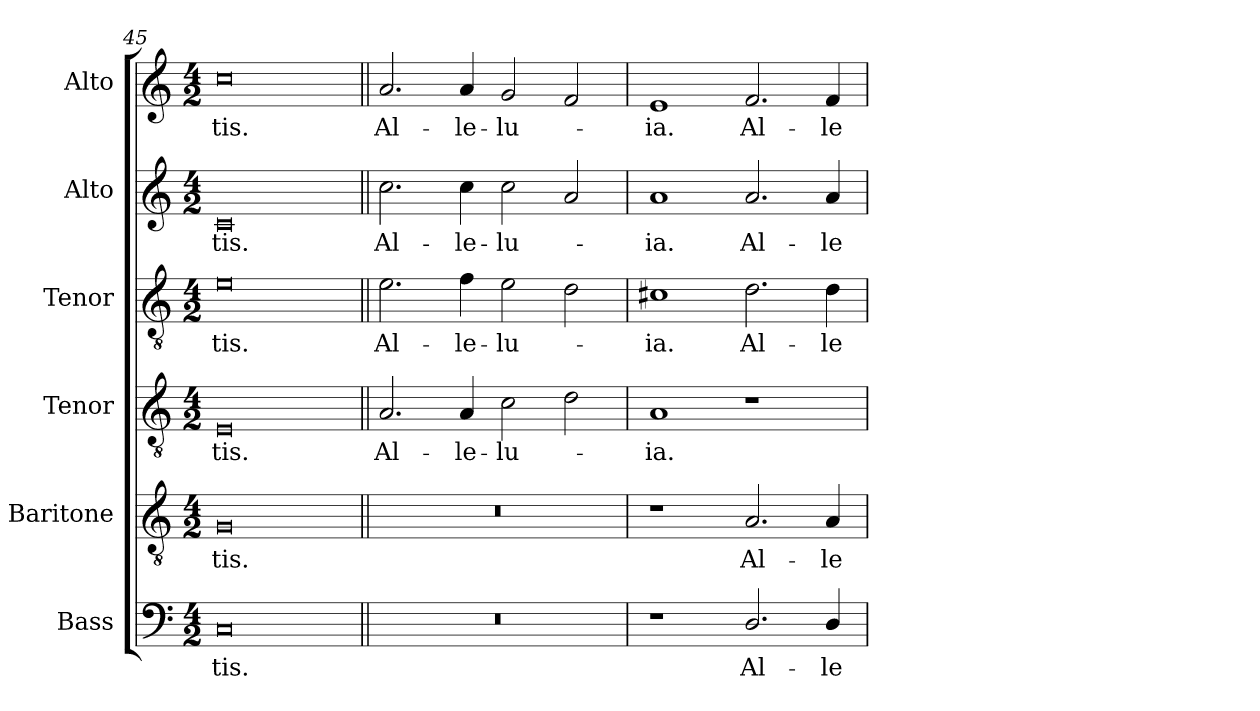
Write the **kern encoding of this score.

**kern	**text	**kern	**text	**kern	**text	**kern	**text	**kern	**text	**kern	**text
*part6	*part6	*part5	*part5	*part4	*part4	*part3	*part3	*part2	*part2	*part1	*part1
*staff6	*staff6	*staff5	*staff5	*staff4	*staff4	*staff3	*staff3	*staff2	*staff2	*staff1	*staff1
*I"Bass	*	*I"Baritone	*	*I"Tenor	*	*I"Tenor	*	*I"Alto	*	*I"Alto	*
*I'B.	*	*I'Bar.	*	*I'T.	*	*I'T.	*	*I'A.	*	*I'A.	*
*clefF4	*	*clefGv2	*	*clefGv2	*	*clefGv2	*	*clefG2	*	*clefG2	*
*	*	*ITrd7c12	*	*ITrd7c12	*	*ITrd7c12	*	*	*	*	*
*k[]	*	*k[]	*	*k[]	*	*k[]	*	*k[]	*	*k[]	*
*C:	*	*C:	*	*C:	*	*C:	*	*C:	*	*C:	*
*M4/2	*	*M4/2	*	*M4/2	*	*M4/2	*	*M4/2	*	*M4/2	*
=45	=45	=45	=45	=45	=45	=45	=45	=45	=45	=45	=45
!	!LO:LY:b:color=#000000	!	!	!	!	!	!	!	!	!	!
!	!	!	!LO:LY:b:color=#000000	!	!	!	!	!	!	!	!
!	!	!	!	!	!LO:LY:b:color=#000000	!	!	!	!	!	!
!	!	!	!	!	!	!	!LO:LY:b:color=#000000	!	!	!	!
!	!	!	!	!	!	!	!	!	!LO:LY:b:color=#000000	!	!
!	!	!	!	!	!	!	!	!	!	!	!LO:LY:b:color=#000000
0Ci	-tis.	0GGi	-tis.	0EEi	-tis.	0Ei	-tis.	0ci	-tis.	0cci	-tis.
!!LO:LB:g=z
=46||	=46||	=46||	=46||	=46||	=46||	=46||	=46||	=46||	=46||	=46||	=46||
!LO:N:vis=1	!	!LO:N:vis=1	!	!	!	!	!	!	!	!	!
!	!	!	!	!	!LO:LY:b:color=#000000	!	!	!	!	!	!
!	!	!	!	!	!	!	!LO:LY:b:color=#000000	!	!	!	!
!	!	!	!	!	!	!	!	!	!LO:LY:b:color=#000000	!	!
!	!	!	!	!	!	!	!	!	!	!	!LO:LY:b:color=#000000
0r	.	0r	.	2.AAi/	Al-	2.Ei\	Al-	2.cci\	Al-	2.ai/	Al-
!	!	!	!	!	!LO:LY:b:color=#000000	!	!	!	!	!	!
!	!	!	!	!	!	!	!LO:LY:b:color=#000000	!	!	!	!
!	!	!	!	!	!	!	!	!	!LO:LY:b:color=#000000	!	!
!	!	!	!	!	!	!	!	!	!	!	!LO:LY:b:color=#000000
.	.	.	.	4AAi/	-le-	4Fi\	-le-	4cci\	-le-	4ai/	-le-
!	!	!	!	!	!LO:LY:b:color=#000000	!	!	!	!	!	!
!	!	!	!	!	!	!	!LO:LY:b:color=#000000	!	!	!	!
!	!	!	!	!	!	!	!	!	!LO:LY:b:color=#000000	!	!
!	!	!	!	!	!	!	!	!	!	!	!LO:LY:b:color=#000000
.	.	.	.	2Ci\	-lu-	2Ei\	-lu-	2cci\	-lu-	2gi/	-lu-
.	.	.	.	2Di\	.	2Di\	.	2ai/	.	2fi/	.
=47	=47	=47	=47	=47	=47	=47	=47	=47	=47	=47	=47
!	!	!	!	!	!LO:LY:b:color=#000000	!	!	!	!	!	!
!	!	!	!	!	!	!	!LO:LY:b:color=#000000	!	!	!	!
!	!	!	!	!	!	!	!	!	!LO:LY:b:color=#000000	!	!
!	!	!	!	!	!	!	!	!	!	!	!LO:LY:b:color=#000000
1r	.	1r	.	1AAi	-ia.	1C#Xi	-ia.	1ai	-ia.	1ei	-ia.
!	!LO:LY:b:color=#000000	!	!	!	!	!	!	!	!	!	!
!	!	!	!LO:LY:b:color=#000000	!	!	!	!	!	!	!	!
!	!	!	!	!	!	!	!LO:LY:b:color=#000000	!	!	!	!
!	!	!	!	!	!	!	!	!	!LO:LY:b:color=#000000	!	!
!	!	!	!	!	!	!	!	!	!	!	!LO:LY:b:color=#000000
2.Di/	Al-	2.AAi/	Al-	1r	.	2.Di\	Al-	2.ai/	Al-	2.fi/	Al-
!	!LO:LY:b:color=#000000	!	!	!	!	!	!	!	!	!	!
!	!	!	!LO:LY:b:color=#000000	!	!	!	!	!	!	!	!
!	!	!	!	!	!	!	!LO:LY:b:color=#000000	!	!	!	!
!	!	!	!	!	!	!	!	!	!LO:LY:b:color=#000000	!	!
!	!	!	!	!	!	!	!	!	!	!	!LO:LY:b:color=#000000
4Di/	-le-	4AAi/	-le-	.	.	4Di\	-le-	4ai/	-le-	4fi/	-le-
=	=	=	=	=	=	=	=	=	=	=	=
*-	*-	*-	*-	*-	*-	*-	*-	*-	*-	*-	*-
